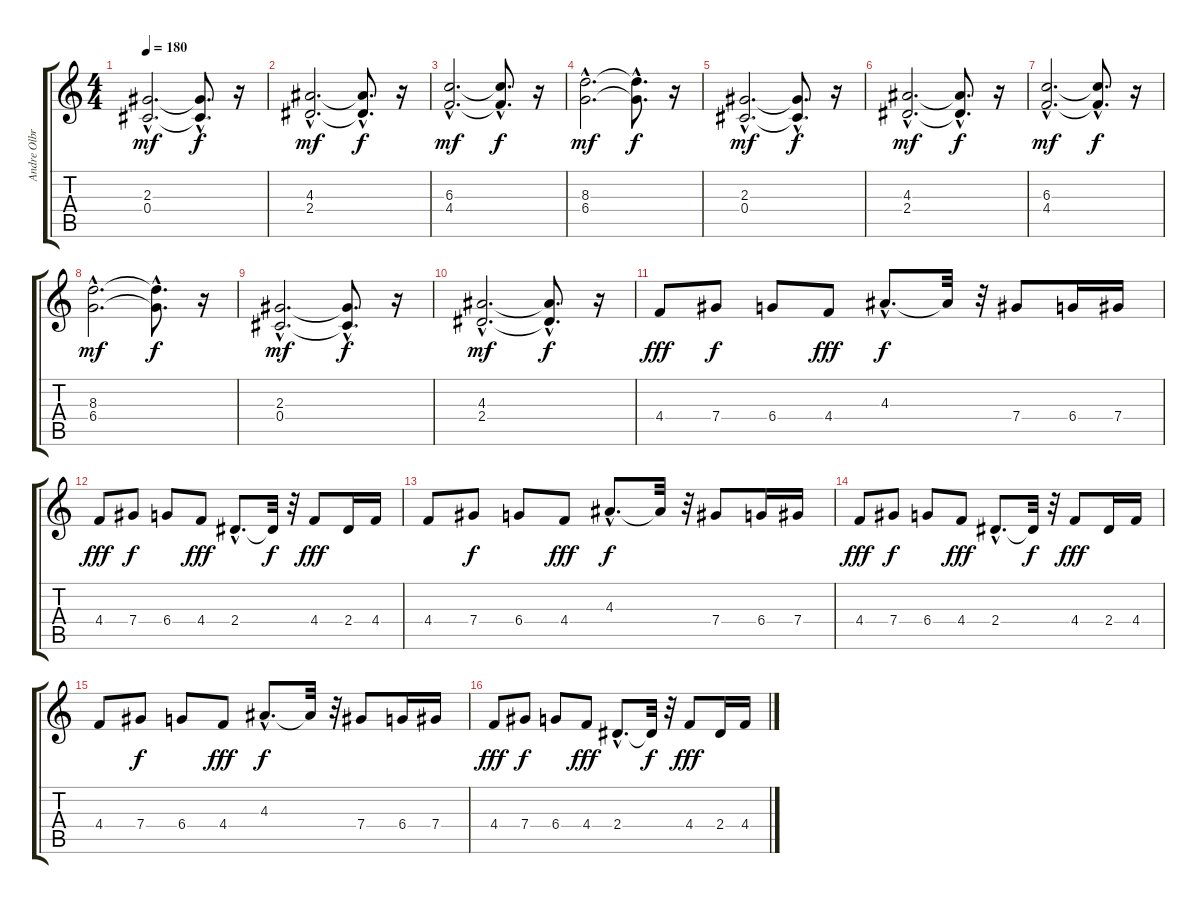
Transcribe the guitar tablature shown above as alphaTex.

\track ("Andre Olbrich" "Andre Olbr") {instrument distortionguitar}
\staff {score tabs}
\tuning (Eb4 Bb3 Gb3 Db3 Ab2 Eb2) {hide}
\ts (4 4)
\tempo 180
\clef g2
\ks c
(2.3{hac} 0.4{hac}).2{d dy mf} (2.3{hac t} 0.4{hac t}).8{d dy f} r.16 |
(4.3{hac} 2.4{hac}).2{d dy mf} (4.3{hac t} 2.4{hac t}).8{d dy f} r.16 |
(6.3{hac} 4.4{hac}).2{d dy mf} (6.3{hac t} 4.4{hac t}).8{d dy f} r.16 |
(8.3{hac} 6.4{hac}).2{d dy mf} (8.3{hac t} 6.4{hac t}).8{d dy f} r.16 |
(2.3{hac} 0.4{hac}).2{d dy mf} (2.3{hac t} 0.4{hac t}).8{d dy f} r.16 |
(4.3{hac} 2.4{hac}).2{d dy mf} (4.3{hac t} 2.4{hac t}).8{d dy f} r.16 |
(6.3{hac} 4.4{hac}).2{d dy mf} (6.3{hac t} 4.4{hac t}).8{d dy f} r.16 |
(8.3{hac} 6.4{hac}).2{d dy mf} (8.3{hac t} 6.4{hac t}).8{d dy f} r.16 |
(2.3{hac} 0.4{hac}).2{d dy mf} (2.3{hac t} 0.4{hac t}).8{d dy f} r.16 |
(4.3{hac} 2.4{hac}).2{d dy mf} (4.3{hac t} 2.4{hac t}).8{d dy f} r.16 |
4.4.8{dy fff} 7.4.8{dy f} 6.4.8 4.4.8{dy fff} 4.3{hac}.8{d dy f} 4.3{t}.32 r.32 7.4.8 6.4.16 7.4.16 |
4.4.8{dy fff} 7.4.8{dy f} 6.4.8 4.4.8{dy fff} 2.4{hac}.8{d} 2.4{t}.32{dy f} r.32 4.4.8{dy fff} 2.4.16 4.4.16 |
4.4.8 7.4.8{dy f} 6.4.8 4.4.8{dy fff} 4.3{hac}.8{d dy f} 4.3{t}.32 r.32 7.4.8 6.4.16 7.4.16 |
4.4.8{dy fff} 7.4.8{dy f} 6.4.8 4.4.8{dy fff} 2.4{hac}.8{d} 2.4{t}.32{dy f} r.32 4.4.8{dy fff} 2.4.16 4.4.16 |
4.4.8 7.4.8{dy f} 6.4.8 4.4.8{dy fff} 4.3{hac}.8{d dy f} 4.3{t}.32 r.32 7.4.8 6.4.16 7.4.16 |
4.4.8{dy fff} 7.4.8{dy f} 6.4.8 4.4.8{dy fff} 2.4{hac}.8{d} 2.4{t}.32{dy f} r.32 4.4.8{dy fff} 2.4.16 4.4.16
